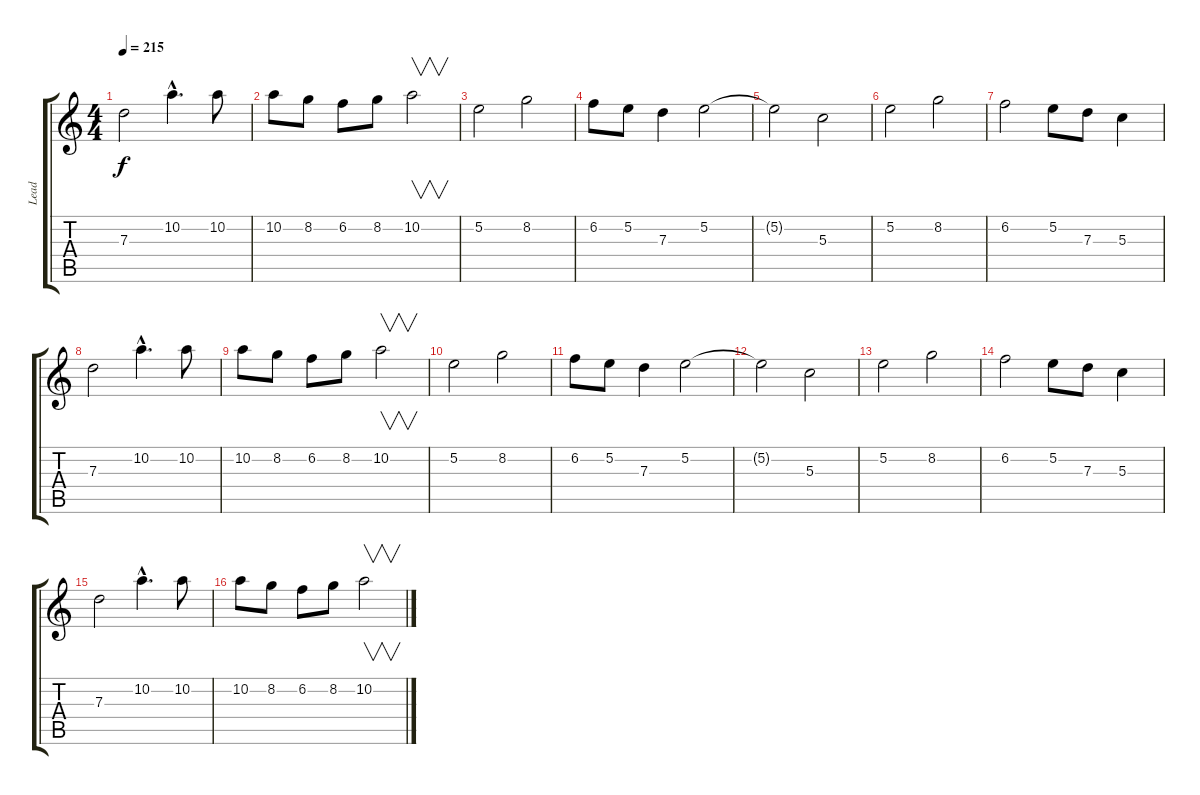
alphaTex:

\track ("Lead" "Lead") {instrument distortionguitar}
\staff {score tabs}
\tuning (E4 B3 G3 D3 A2 E2) {hide}
\ts (4 4)
\tempo 215
\clef g2
\ks c
7.3.2{dy f} 10.2{hac}.4{d} 10.2.8 |
10.2.8 8.2.8 6.2.8 8.2.8 10.2.2{v} |
5.2.2 8.2.2 |
6.2.8 5.2.8 7.3.4 5.2.2 |
5.2{t}.2 5.3.2 |
5.2.2 8.2.2 |
6.2.2 5.2.8 7.3.8 5.3.4 |
7.3.2 10.2{hac}.4{d} 10.2.8 |
10.2.8 8.2.8 6.2.8 8.2.8 10.2.2{v} |
5.2.2 8.2.2 |
6.2.8 5.2.8 7.3.4 5.2.2 |
5.2{t}.2 5.3.2 |
5.2.2 8.2.2 |
6.2.2 5.2.8 7.3.8 5.3.4 |
7.3.2 10.2{hac}.4{d} 10.2.8 |
10.2.8 8.2.8 6.2.8 8.2.8 10.2.2{v}
